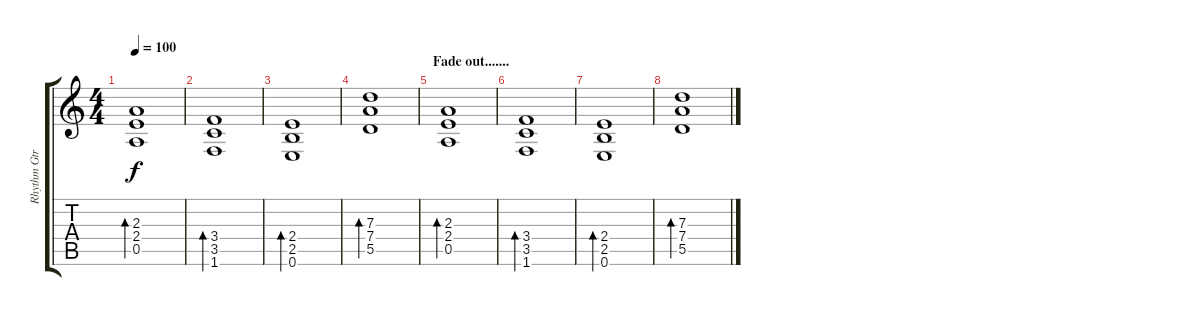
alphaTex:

\track ("Rhythm Gtr" "Rhythm Gtr") {instrument overdrivenguitar}
\staff {score tabs}
\tuning (E4 B3 G3 D3 A2 E2) {hide}
\ts (4 4)
\tempo 100
\clef g2
\ks c
(2.3 2.4 0.5).1{bd 60 dy f} |
(3.4 3.5 1.6).1{bd 60} |
(2.4 2.5 0.6).1{bd 60} |
(7.3 7.4 5.5).1{bd 60} |
\section ("" "Fade out.......")
(2.3 2.4 0.5).1{bd 60} |
(3.4 3.5 1.6).1{bd 60} |
(2.4 2.5 0.6).1{bd 60} |
(7.3 7.4 5.5).1{bd 60}
